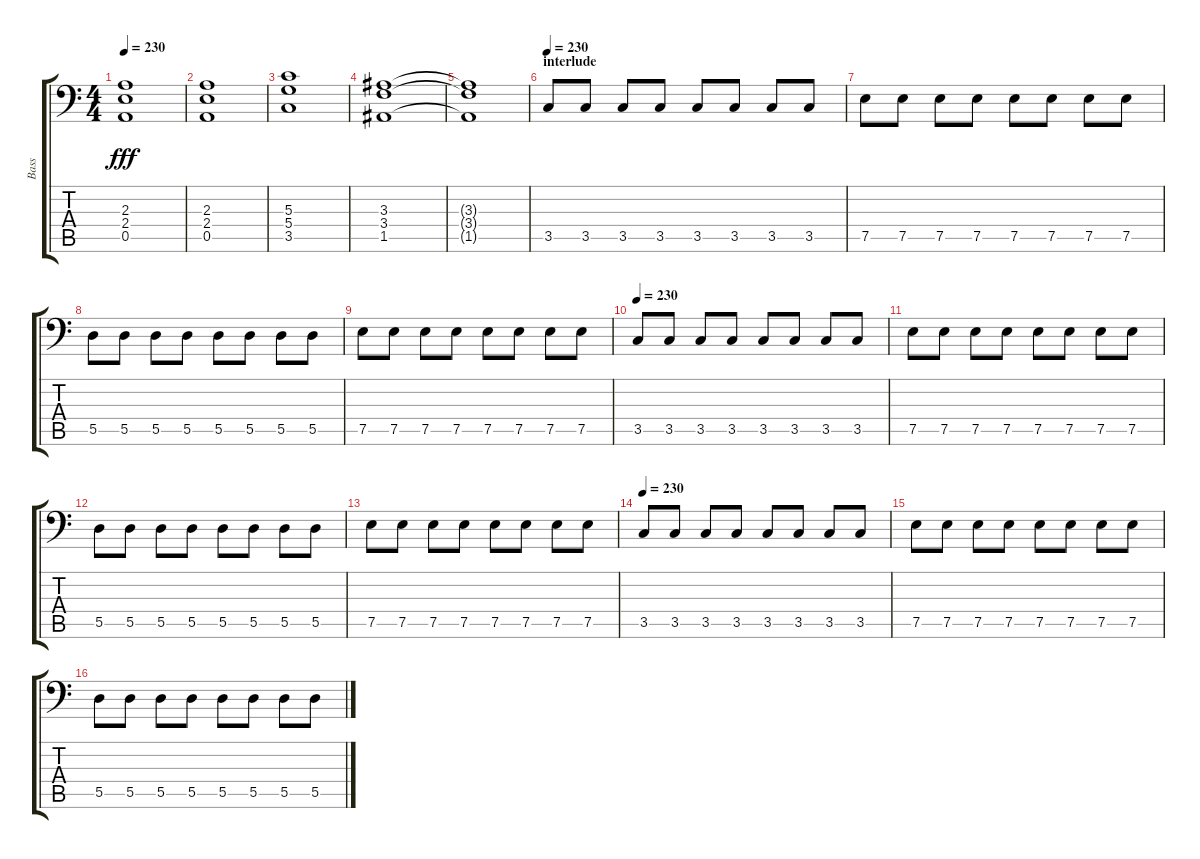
\track ("Bass" "Bass") {instrument electricbassfinger}
\staff {score tabs}
\tuning (E3 B2 G2 D2 A1 E1) {hide}
\ts (4 4)
\tempo 230
\clef f4
\ks c
(2.3 2.4 0.5).1{dy fff} |
(2.3 2.4 0.5).1 |
(5.3 5.4 3.5).1 |
(3.3 3.4 1.5).1 |
(3.3{t} 3.4{t} 1.5{t}).1 |
\section ("" "interlude")
\tempo 230
3.5.8 3.5.8 3.5.8 3.5.8 3.5.8 3.5.8 3.5.8 3.5.8 |
7.5.8 7.5.8 7.5.8 7.5.8 7.5.8 7.5.8 7.5.8 7.5.8 |
5.5.8 5.5.8 5.5.8 5.5.8 5.5.8 5.5.8 5.5.8 5.5.8 |
7.5.8 7.5.8 7.5.8 7.5.8 7.5.8 7.5.8 7.5.8 7.5.8 |
\tempo 230
3.5.8 3.5.8 3.5.8 3.5.8 3.5.8 3.5.8 3.5.8 3.5.8 |
7.5.8 7.5.8 7.5.8 7.5.8 7.5.8 7.5.8 7.5.8 7.5.8 |
5.5.8 5.5.8 5.5.8 5.5.8 5.5.8 5.5.8 5.5.8 5.5.8 |
7.5.8 7.5.8 7.5.8 7.5.8 7.5.8 7.5.8 7.5.8 7.5.8 |
\tempo 230
3.5.8 3.5.8 3.5.8 3.5.8 3.5.8 3.5.8 3.5.8 3.5.8 |
7.5.8 7.5.8 7.5.8 7.5.8 7.5.8 7.5.8 7.5.8 7.5.8 |
5.5.8 5.5.8 5.5.8 5.5.8 5.5.8 5.5.8 5.5.8 5.5.8
